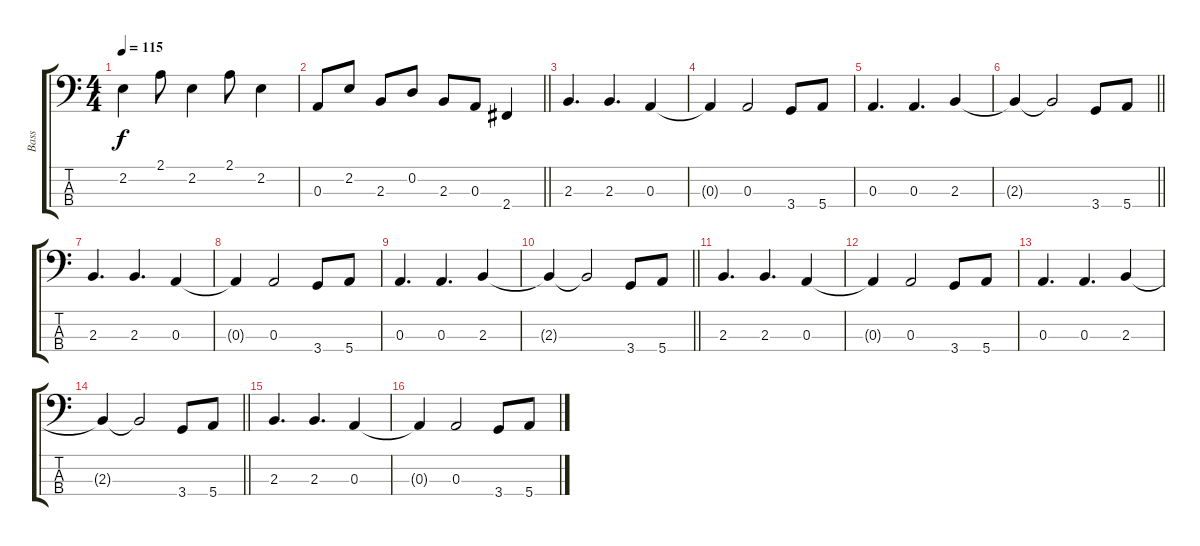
\track ("Bass" "Bass") {instrument electricbassfinger}
\staff {score tabs}
\tuning (G2 D2 A1 E1) {hide}
\ts (4 4)
\tempo 115
\clef f4
\ks c
2.2.4{dy f} 2.1.8 2.2.4 2.1.8 2.2.4 |
\barLineRight lightlight
0.3{t}.8 2.2.8 2.3.8 0.2.8 2.3.8 0.3.8 2.4.4 |
\section ("" "")
2.3.4{d} 2.3.4{d} 0.3.4 |
0.3{t}.4 0.3.2 3.4.8 5.4.8 |
0.3.4{d} 0.3.4{d} 2.3.4 |
\barLineRight lightlight
2.3{t}.4 2.3{t}.2 3.4.8 5.4.8 |
2.3.4{d} 2.3.4{d} 0.3.4 |
0.3{t}.4 0.3.2 3.4.8 5.4.8 |
0.3.4{d} 0.3.4{d} 2.3.4 |
\barLineRight lightlight
2.3{t}.4 2.3{t}.2 3.4.8 5.4.8 |
2.3.4{d} 2.3.4{d} 0.3.4 |
0.3{t}.4 0.3.2 3.4.8 5.4.8 |
0.3.4{d} 0.3.4{d} 2.3.4 |
\barLineRight lightlight
2.3{t}.4 2.3{t}.2 3.4.8 5.4.8 |
2.3.4{d} 2.3.4{d} 0.3.4 |
0.3{t}.4 0.3.2 3.4.8 5.4.8
